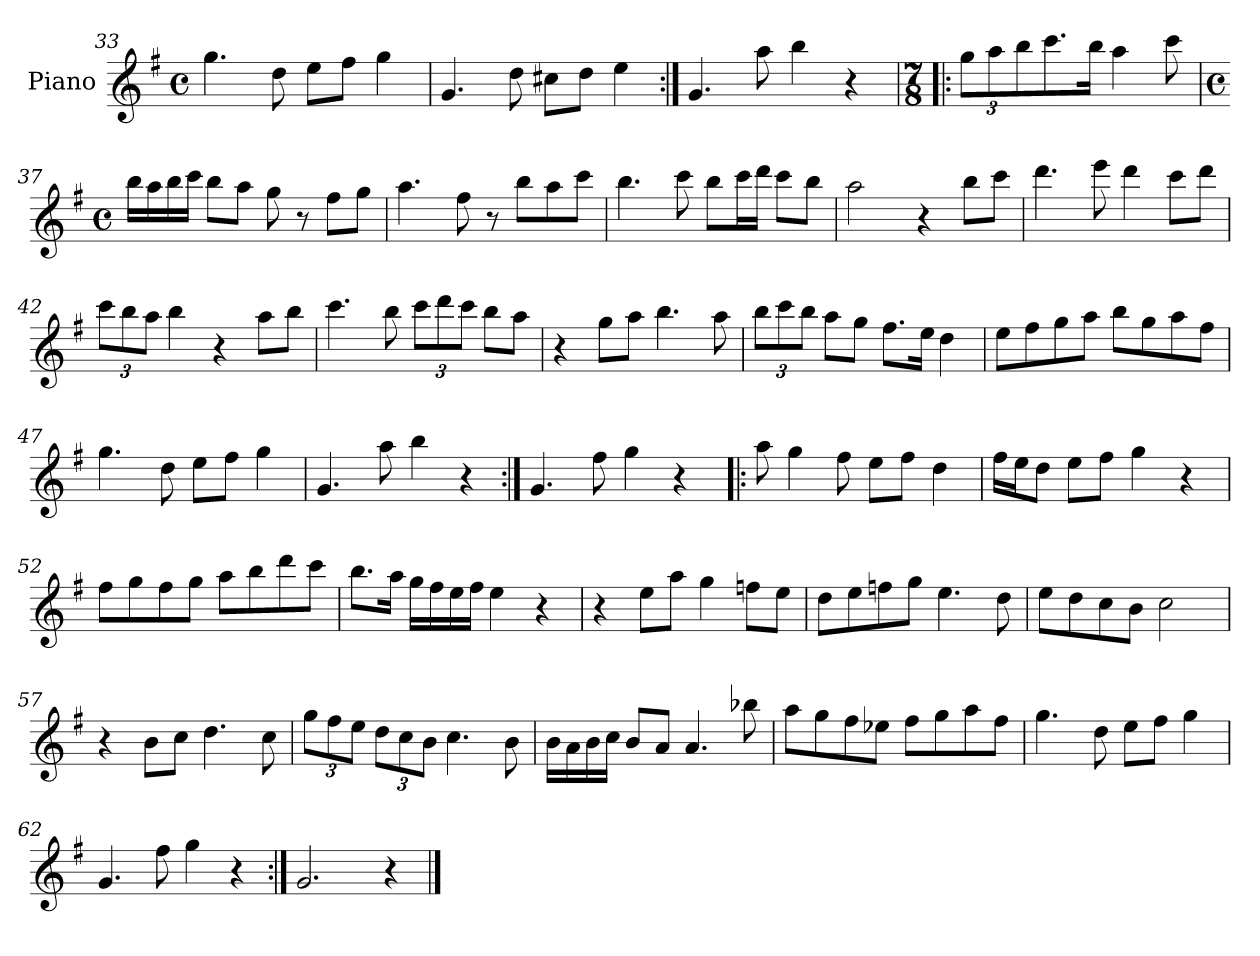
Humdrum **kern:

**kern
*part1
*staff1
*I"Piano
*I'Pno.
*clefG2
*k[f#]
*M4/4
*met(c)
=33
4.gg\
8dd\
8ee\L
8ff#\J
4gg\
=34
4.g/
8dd\
8cc#X\L
8dd\J
4ee\
=35:|!
4.g/
8aa\
4bb\
4r
!!LO:LB:g=z
=36!|:
*M7/8
*Xbrackettup
12gg\L
12aa\
12bb\
8.ccc\
16bb\Jk
4aa\
8ccc\
=37
*M4/4
*met(c)
16bb\LL
16aa\
16bb\
16ccc\JJ
8bb\L
8aa\J
8gg\
8r
8ff#\L
8gg\J
=38
4.aa\
8ff#\
8r
8bb\L
8aa\
8ccc\J
=39
4.bb\
8ccc\
8bb\L
16ccc\L
16ddd\JJ
8ccc\L
8bb\J
!!LO:LB:g=z
=40
2aa\
4r
8bb\L
8ccc\J
=41
4.ddd\
8eee\
4ddd\
8ccc\L
8ddd\J
=42
12ccc\L
12bb\
12aa\J
4bb\
4r
8aa\L
8bb\J
=43
4.ccc\
8bb\
12ccc\L
12ddd\
12ccc\J
8bb\L
8aa\J
=44
4r
8gg\L
8aa\J
4.bb\
8aa\
!!LO:LB:g=z
=45
12bb\L
12ccc\
12bb\J
8aa\L
8gg\J
8.ff#\L
16ee\Jk
4dd\
=46
8ee\L
8ff#\
8gg\
8aa\J
8bb\L
8gg\
8aa\
8ff#\J
=47
4.gg\
8dd\
8ee\L
8ff#\J
4gg\
=48
4.g/
8aa\
4bb\
4r
=49:|!
4.g/
8ff#\
4gg\
4r
=50!|:
8aa\
4gg\
8ff#\
8ee\L
8ff#\J
4dd\
!!LO:PB:g=z
=51
16ff#\LL
16ee\J
8dd\J
8ee\L
8ff#\J
4gg\
4r
=52
8ff#\L
8gg\
8ff#\
8gg\J
8aa\L
8bb\
8ddd\
8ccc\J
=53
8.bb\L
16aa\Jk
16gg\LL
16ff#\
16ee\
16ff#\JJ
4ee\
4r
=54
4r
8ee\L
8aa\J
4gg\
8ffn\L
8ee\J
=55
8dd\L
8ee\
8ffn\
8gg\J
4.ee\
8dd\
!!LO:LB:g=z
=56
8ee\L
8dd\
8cc\
8b\J
2cc\
=57
4r
8b\L
8cc\J
4.dd\
8cc\
=58
12gg\L
12ff#\
12ee\J
12dd\L
12cc\
12b\J
4.cc\
8b\
=59
16b\LL
16a\
16b\
16cc\JJ
8b/L
8a/J
4.a/
8bb-X\
=60
8aa\L
8gg\
8ff#\
8ee-X\J
8ff#\L
8gg\
8aa\
8ff#\J
!!LO:LB:g=z
=61
4.gg\
8dd\
8ee\L
8ff#\J
4gg\
=62
4.g/
8ff#\
4gg\
4r
=63:|!
2.g/
4r
==
*-
